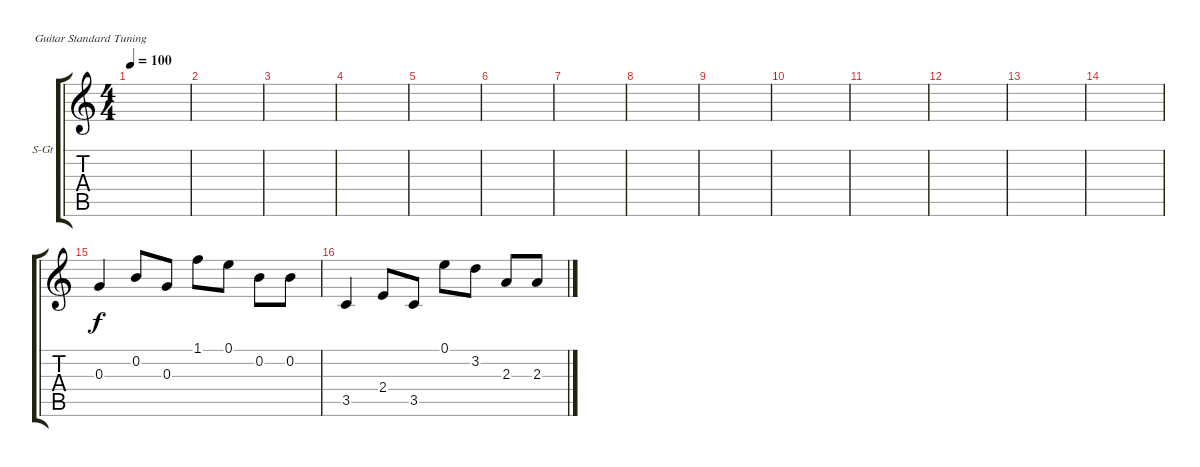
\defaultSystemsLayout 4
\bracketExtendMode groupsimilarinstruments
\firstSystemTrackNameOrientation horizontal
\otherSystemsTrackNameOrientation horizontal
\track ("Steel Guitar" "S-Gt") {instrument acousticguitarsteel}
\staff {score tabs}
\tuning (E4 B3 G3 D3 A2 E2)
\ts (4 4)
\tempo 100
\clef g2
\ks c
|
|
|
|
|
|
|
|
|
|
|
|
|
|
0.3.4{dy f} 0.2.8 0.3.8 1.1.8 0.1.8 0.2.8 0.2.8 |
3.5.4 2.4.8 3.5.8 0.1.8 3.2.8 2.3.8 2.3.8
